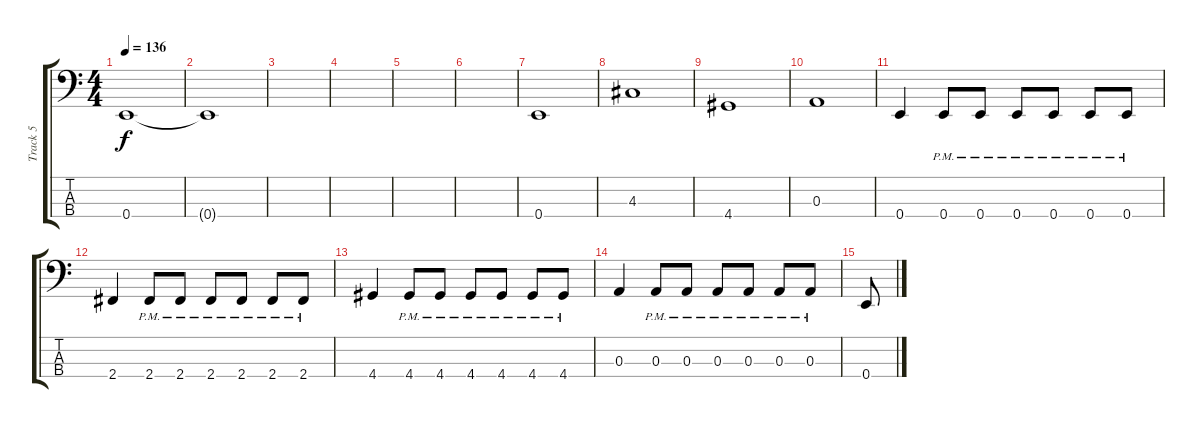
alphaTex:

\track ("Track 5" "Track 5") {instrument electricbassfinger}
\staff {score tabs}
\tuning (G2 D2 A1 E1) {hide}
\ts (4 4)
\tempo 136
\clef f4
\ks c
0.4{t}.1{dy f} |
0.4{t}.1 |
|
|
|
|
0.4.1 |
4.3.1 |
4.4.1 |
0.3.1 |
0.4.4 0.4{pm}.8 0.4{pm}.8 0.4{pm}.8 0.4{pm}.8 0.4{pm}.8 0.4{pm}.8 |
2.4.4 2.4{pm}.8 2.4{pm}.8 2.4{pm}.8 2.4{pm}.8 2.4{pm}.8 2.4{pm}.8 |
4.4.4 4.4{pm}.8 4.4{pm}.8 4.4{pm}.8 4.4{pm}.8 4.4{pm}.8 4.4{pm}.8 |
0.3.4 0.3{pm}.8 0.3{pm}.8 0.3{pm}.8 0.3{pm}.8 0.3{pm}.8 0.3{pm}.8 |
0.4.8
